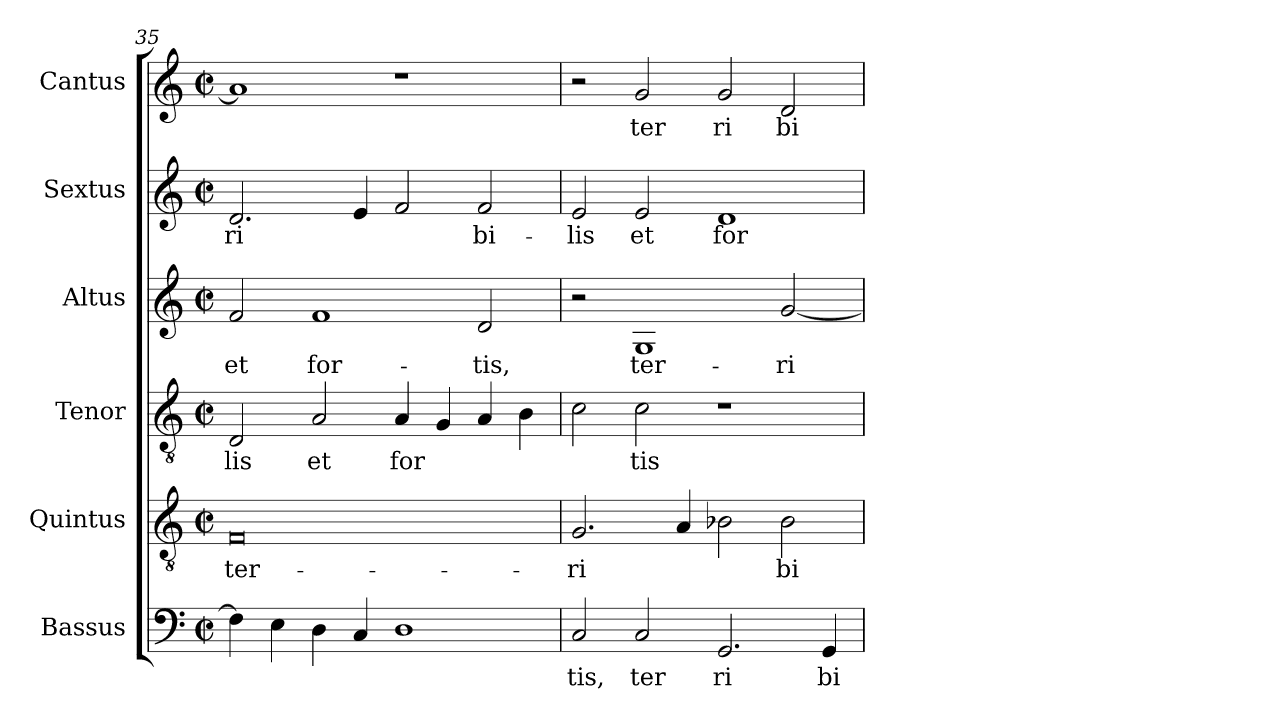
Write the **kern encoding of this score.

**kern	**text	**kern	**text	**kern	**text	**kern	**text	**kern	**text	**kern	**text
*part6	*part6	*part5	*part5	*part4	*part4	*part3	*part3	*part2	*part2	*part1	*part1
*staff6	*staff6	*staff5	*staff5	*staff4	*staff4	*staff3	*staff3	*staff2	*staff2	*staff1	*staff1
*I"Bassus	*	*I"Quintus	*	*I"Tenor	*	*I"Altus	*	*I"Sextus	*	*I"Cantus	*
*clefF4	*	*clefGv2	*	*clefGv2	*	*clefG2	*	*clefG2	*	*clefG2	*
*k[]	*	*k[]	*	*k[]	*	*k[]	*	*k[]	*	*k[]	*
*C:	*	*C:	*	*C:	*	*C:	*	*C:	*	*C:	*
*M2/2	*	*M2/2	*	*M2/2	*	*M2/2	*	*M2/2	*	*M2/2	*
*met(c|)	*	*met(c|)	*	*met(c|)	*	*met(c|)	*	*met(c|)	*	*met(c|)	*
=35	=35	=35	=35	=35	=35	=35	=35	=35	=35	=35	=35
!	!LO:LY:b	!	!LO:LY:b:cj	!	!LO:LY:b:cj	!	!LO:LY:b:cj	!	!LO:LY:b:cj	!	!LO:LY:b:cj
4F\]	.	0F	ter-	2D/	lis	2f/	et	2.d/	-ri-	1a]	.
!	!LO:LY:b	!	!	!	!	!	!	!	!	!	!
4E\	.	.	.	.	.	.	.	.	.	.	.
!	!LO:LY:b	!	!	!	!LO:LY:b:cj	!	!LO:LY:b:cj	!	!	!	!
4D\	.	.	.	2A/	et	1f	for-	.	.	.	.
!	!LO:LY:b	!	!	!	!	!	!	!	!LO:LY:b:cj	!	!
4C/	.	.	.	.	.	.	.	4e/	--	.	.
!	!LO:LY:b	!	!	!	!LO:LY:b:cj	!	!	!	!LO:LY:b:cj	!	!
1D	.	.	.	4A/	for	.	.	2f/	--	1r	.
!	!	!	!	!	!LO:LY:b:cj	!	!	!	!	!	!
.	.	.	.	4G/	.	.	.	.	.	.	.
!	!	!	!	!	!LO:LY:b:cj	!	!LO:LY:b:cj	!	!LO:LY:b:cj	!	!
.	.	.	.	4A/	.	2d/	-tis,	2f/	-bi-	.	.
!	!	!	!	!	!LO:LY:b:cj	!	!	!	!	!	!
.	.	.	.	4B\	.	.	.	.	.	.	.
=36	=36	=36	=36	=36	=36	=36	=36	=36	=36	=36	=36
!	!LO:LY:b	!	!LO:LY:b:cj	!	!LO:LY:b:cj	!	!	!	!LO:LY:b:cj	!	!
2C/	tis,	2.G/	-ri-	2c\	.	2r	.	2e/	-lis	2r	.
!	!LO:LY:b	!	!	!	!LO:LY:b:cj	!	!LO:LY:b:cj	!	!LO:LY:b:cj	!	!LO:LY:b:cj
2C/	ter	.	.	2c\	tis	1G	ter-	2e/	et	2g/	ter
!	!	!	!LO:LY:b:cj	!	!	!	!	!	!	!	!
.	.	4A/	--	.	.	.	.	.	.	.	.
!	!LO:LY:b	!	!LO:LY:b:cj	!	!	!	!	!	!LO:LY:b:cj	!	!LO:LY:b:cj
2.GG/	ri	2B-\	--	1r	.	.	.	1d	for-	2g/	ri
!	!	!	!LO:LY:b:cj	!	!	!	!LO:LY:b:cj	!	!	!	!LO:LY:b:cj
.	.	2B-\	-bi-	.	.	[<2g/	-ri-	.	.	2d/	bi
!	!LO:LY:b	!	!	!	!	!	!	!	!	!	!
4GG/	bi	.	.	.	.	.	.	.	.	.	.
=	=	=	=	=	=	=	=	=	=	=	=
*-	*-	*-	*-	*-	*-	*-	*-	*-	*-	*-	*-
